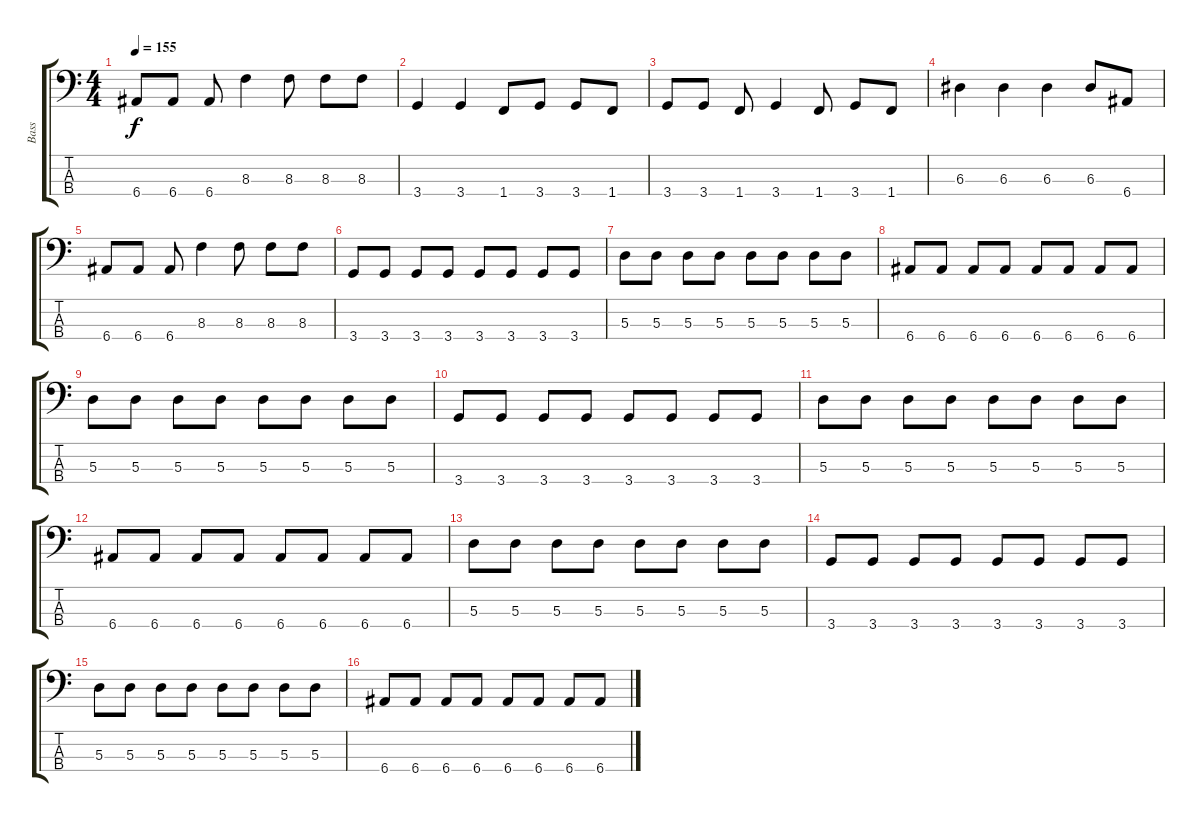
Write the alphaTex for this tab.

\track ("Bass" "Bass") {instrument electricbassfinger}
\staff {score tabs}
\tuning (G2 D2 A1 E1) {hide}
\ts (4 4)
\tempo 155
\clef f4
\ks c
6.4.8{dy f} 6.4.8 6.4.8 8.3.4 8.3.8 8.3.8 8.3.8 |
3.4.4 3.4.4 1.4.8 3.4.8 3.4.8 1.4.8 |
3.4.8 3.4.8 1.4.8 3.4.4 1.4.8 3.4.8 1.4.8 |
6.3.4 6.3.4 6.3.4 6.3.8 6.4.8 |
6.4.8 6.4.8 6.4.8 8.3.4 8.3.8 8.3.8 8.3.8 |
3.4.8 3.4.8 3.4.8 3.4.8 3.4.8 3.4.8 3.4.8 3.4.8 |
5.3.8 5.3.8 5.3.8 5.3.8 5.3.8 5.3.8 5.3.8 5.3.8 |
6.4.8 6.4.8 6.4.8 6.4.8 6.4.8 6.4.8 6.4.8 6.4.8 |
5.3.8 5.3.8 5.3.8 5.3.8 5.3.8 5.3.8 5.3.8 5.3.8 |
3.4.8 3.4.8 3.4.8 3.4.8 3.4.8 3.4.8 3.4.8 3.4.8 |
5.3.8 5.3.8 5.3.8 5.3.8 5.3.8 5.3.8 5.3.8 5.3.8 |
6.4.8 6.4.8 6.4.8 6.4.8 6.4.8 6.4.8 6.4.8 6.4.8 |
5.3.8 5.3.8 5.3.8 5.3.8 5.3.8 5.3.8 5.3.8 5.3.8 |
3.4.8 3.4.8 3.4.8 3.4.8 3.4.8 3.4.8 3.4.8 3.4.8 |
5.3.8 5.3.8 5.3.8 5.3.8 5.3.8 5.3.8 5.3.8 5.3.8 |
6.4.8 6.4.8 6.4.8 6.4.8 6.4.8 6.4.8 6.4.8 6.4.8
